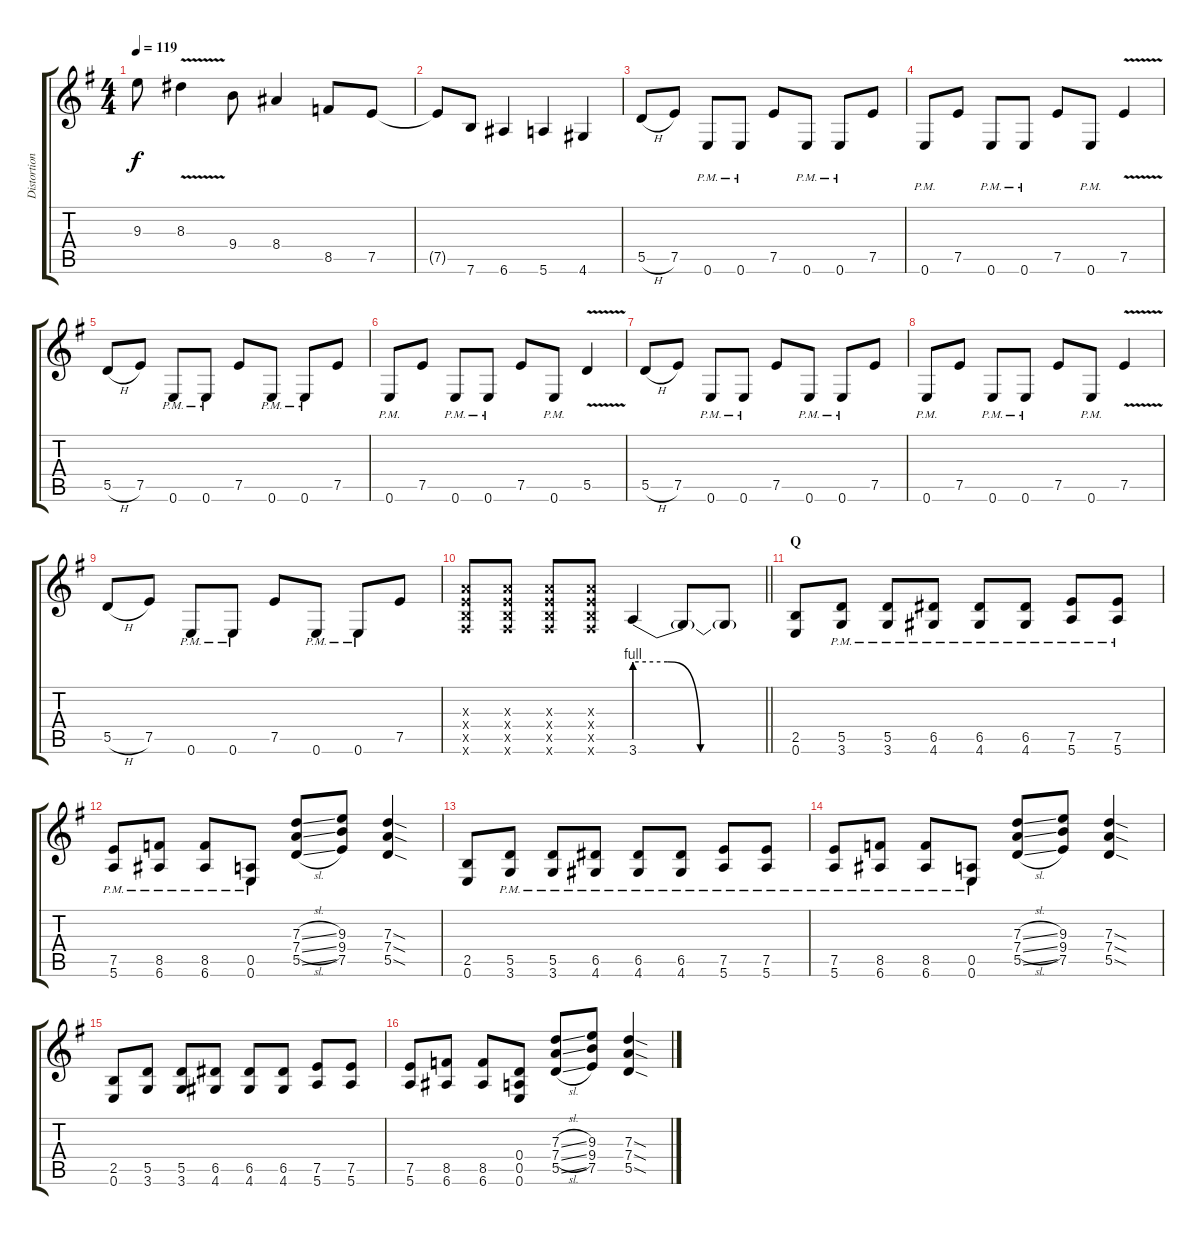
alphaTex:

\track ("Distortion" "Distortion") {instrument distortionguitar}
\staff {score tabs}
\tuning (E4 B3 G3 D3 A2 E2) {hide}
\ts (4 4)
\tempo 119
\clef g2
\ks g
9.3.8{dy f} 8.3{v}.4 9.4.8 8.4.4 8.5.8 7.5.8 |
7.5{t}.8 7.6.8 6.6.4 5.6.4 4.6.4 |
5.5{h}.8 7.5.8 0.6{pm}.8 0.6{pm}.8 7.5.8 0.6{pm}.8 0.6{pm}.8 7.5.8 |
0.6{pm}.8 7.5.8 0.6{pm}.8 0.6{pm}.8 7.5.8 0.6{pm}.8 7.5{v}.4 |
5.5{h}.8 7.5.8 0.6{pm}.8 0.6{pm}.8 7.5.8 0.6{pm}.8 0.6{pm}.8 7.5.8 |
0.6{pm}.8 7.5.8 0.6{pm}.8 0.6{pm}.8 7.5.8 0.6{pm}.8 5.5{v}.4 |
5.5{h}.8 7.5.8 0.6{pm}.8 0.6{pm}.8 7.5.8 0.6{pm}.8 0.6{pm}.8 7.5.8 |
0.6{pm}.8 7.5.8 0.6{pm}.8 0.6{pm}.8 7.5.8 0.6{pm}.8 7.5{v}.4 |
5.5{h}.8 7.5.8 0.6{pm}.8 0.6{pm}.8 7.5.8 0.6{pm}.8 0.6{pm}.8 7.5.8 |
\barLineRight lightlight
(2.3{x} 2.4{x} 2.5{x} 2.6{x}).8 (2.3{x} 2.4{x} 2.5{x} 2.6{x}).8 (2.3{x} 2.4{x} 2.5{x} 2.6{x}).8 (2.3{x} 2.4{x} 2.5{x} 2.6{x}).8 3.6{be (custom 0 4 15 4 30 0 44 0 60 0)}.4 3.6{t}.8 3.6{t}.8 |
\section ("" "Q")
(2.5 0.6).8 (5.5{pm} 3.6{pm}).8 (5.5{pm} 3.6{pm}).8 (6.5{pm} 4.6{pm}).8 (6.5{pm} 4.6{pm}).8 (6.5{pm} 4.6{pm}).8 (7.5{pm} 5.6{pm}).8 (7.5{pm} 5.6{pm}).8 |
(7.5{pm} 5.6{pm}).8 (8.5{pm} 6.6{pm}).8 (8.5{pm} 6.6{pm}).8 (0.5{pm} 0.6{pm}).8 (7.3{sl} 7.4{sl} 5.5{sl}).8 (9.3 9.4 7.5).8 (7.3{sod} 7.4{sod} 5.5{sod}).4 |
(2.5 0.6).8 (5.5{pm} 3.6{pm}).8 (5.5{pm} 3.6{pm}).8 (6.5{pm} 4.6{pm}).8 (6.5{pm} 4.6{pm}).8 (6.5{pm} 4.6{pm}).8 (7.5{pm} 5.6{pm}).8 (7.5{pm} 5.6{pm}).8 |
(7.5{pm} 5.6{pm}).8 (8.5{pm} 6.6{pm}).8 (8.5{pm} 6.6{pm}).8 (0.5{pm} 0.6{pm}).8 (7.3{sl} 7.4{sl} 5.5{sl}).8 (9.3 9.4 7.5).8 (7.3{sod} 7.4{sod} 5.5{sod}).4 |
(2.5 0.6).8 (5.5 3.6).8 (5.5 3.6).8 (6.5 4.6).8 (6.5 4.6).8 (6.5 4.6).8 (7.5 5.6).8 (7.5 5.6).8 |
(7.5 5.6).8 (8.5 6.6).8 (8.5 6.6).8 (0.4 0.5 0.6).8 (7.3{sl} 7.4{sl} 5.5{sl}).8 (9.3 9.4 7.5).8 (7.3{sod} 7.4{sod} 5.5{sod}).4
